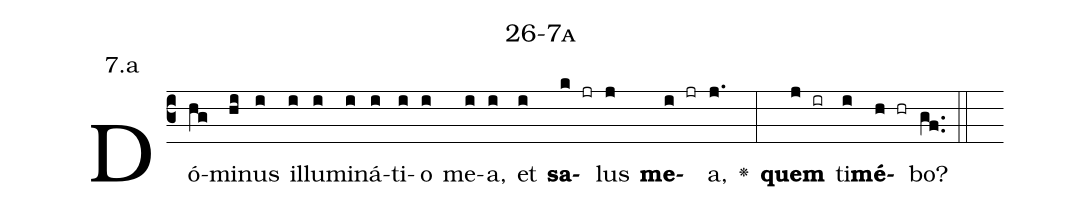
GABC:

name: 26-7a;
annotation: 7.a;
%%
(c3)Dó(hg)mi(hi)nus(i) il(i)lu(i)mi(i)ná(i)ti(i)o(i) me(i)a,(i) et(i) <b>sa</b>(k jr)lus(j) <b>me</b>(i jr)a,(j.) <v>\greheightstar</v>(:) <b>quem</b>(j ir) ti(i)<b>mé</b>(h hr)bo?(gf..) (::)


%E(i) u(i) o(j) u(i) a(h) e.(gf..) (::)
